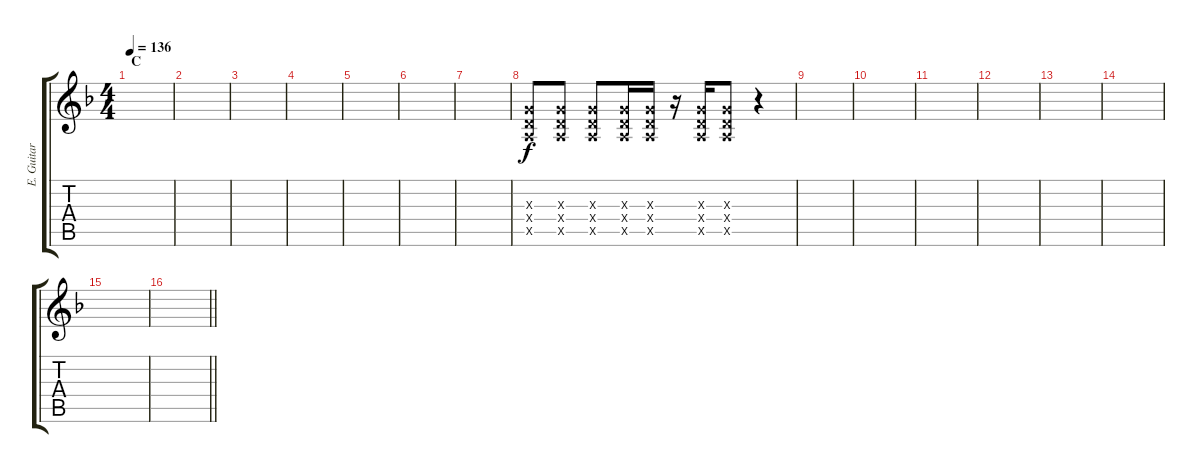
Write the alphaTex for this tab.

\track ("E. Guitar IV" "E. Guitar ") {instrument distortionguitar}
\staff {score tabs}
\tuning (E4 B3 G3 D3 A2 D2) {hide}
\ts (4 4)
\section ("" "C")
\tempo 136
\clef g2
\ks dminor
|
|
|
|
|
|
|
(0.3{x} 0.4{x} 0.5{x}).8 (0.3{x} 0.4{x} 0.5{x}).8 (0.3{x} 0.4{x} 0.5{x}).8 (0.3{x} 0.4{x} 0.5{x}).16 (0.3{x} 0.4{x} 0.5{x}).16 r.16 (0.3{x} 0.4{x} 0.5{x}).16 (0.3{x} 0.4{x} 0.5{x}).8 r.4 |
|
|
|
|
|
|
|
\barLineRight lightlight
